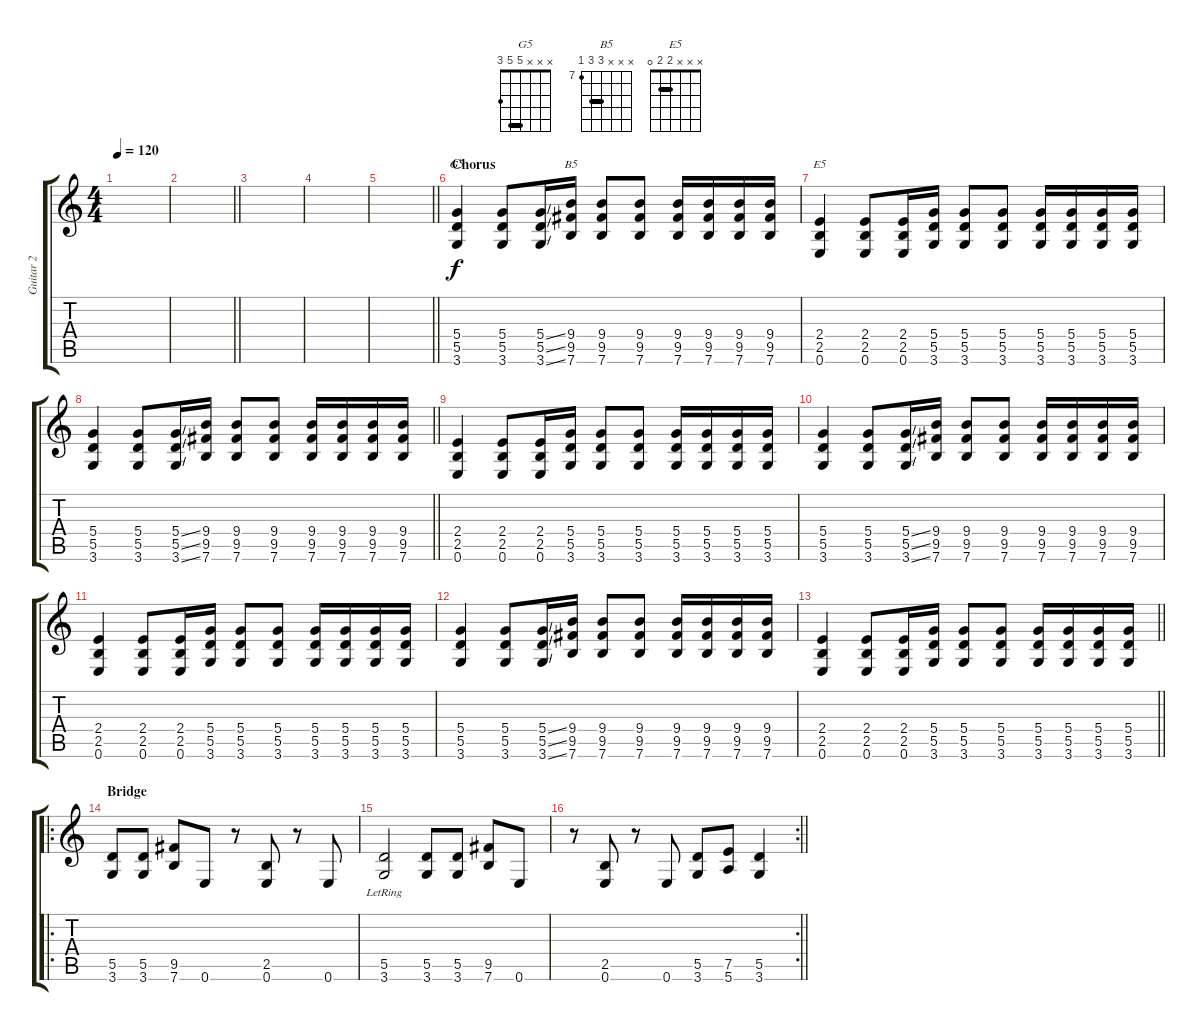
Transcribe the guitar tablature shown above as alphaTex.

\track ("Guitar 2" "Guitar 2") {instrument overdrivenguitar}
\staff {score tabs}
\tuning (E4 B3 G3 D3 A2 E2) {hide}
\chord ("G5" x x x 5 5 3) {barre 5}
\chord ("B5" x x x 9 9 7) {firstfret 7 barre 9}
\chord ("E5" x x x 2 2 0) {barre 2}
\ts (4 4)
\tempo 120
\clef g2
\ks c
|
\barLineRight lightlight
|
|
|
\barLineRight lightlight
|
\section ("" "Chorus")
(5.4 5.5 3.6).4{ch "G5"} (5.4 5.5 3.6).8 (5.4{ss} 5.5{ss} 3.6{ss}).16 (9.4 9.5 7.6).16{ch "B5"} (9.4 9.5 7.6).8 (9.4 9.5 7.6).8 (9.4 9.5 7.6).16 (9.4 9.5 7.6).16 (9.4 9.5 7.6).16 (9.4 9.5 7.6).16 |
(2.4 2.5 0.6).4{ch "E5"} (2.4 2.5 0.6).8 (2.4 2.5 0.6).16 (5.4 5.5 3.6).16 (5.4 5.5 3.6).8 (5.4 5.5 3.6).8 (5.4 5.5 3.6).16 (5.4 5.5 3.6).16 (5.4 5.5 3.6).16 (5.4 5.5 3.6).16 |
\barLineRight lightlight
(5.4 5.5 3.6).4 (5.4 5.5 3.6).8 (5.4{ss} 5.5{ss} 3.6{ss}).16 (9.4 9.5 7.6).16 (9.4 9.5 7.6).8 (9.4 9.5 7.6).8 (9.4 9.5 7.6).16 (9.4 9.5 7.6).16 (9.4 9.5 7.6).16 (9.4 9.5 7.6).16 |
(2.4 2.5 0.6).4 (2.4 2.5 0.6).8 (2.4 2.5 0.6).16 (5.4 5.5 3.6).16 (5.4 5.5 3.6).8 (5.4 5.5 3.6).8 (5.4 5.5 3.6).16 (5.4 5.5 3.6).16 (5.4 5.5 3.6).16 (5.4 5.5 3.6).16 |
(5.4 5.5 3.6).4 (5.4 5.5 3.6).8 (5.4{ss} 5.5{ss} 3.6{ss}).16 (9.4 9.5 7.6).16 (9.4 9.5 7.6).8 (9.4 9.5 7.6).8 (9.4 9.5 7.6).16 (9.4 9.5 7.6).16 (9.4 9.5 7.6).16 (9.4 9.5 7.6).16 |
(2.4 2.5 0.6).4 (2.4 2.5 0.6).8 (2.4 2.5 0.6).16 (5.4 5.5 3.6).16 (5.4 5.5 3.6).8 (5.4 5.5 3.6).8 (5.4 5.5 3.6).16 (5.4 5.5 3.6).16 (5.4 5.5 3.6).16 (5.4 5.5 3.6).16 |
(5.4 5.5 3.6).4 (5.4 5.5 3.6).8 (5.4{ss} 5.5{ss} 3.6{ss}).16 (9.4 9.5 7.6).16 (9.4 9.5 7.6).8 (9.4 9.5 7.6).8 (9.4 9.5 7.6).16 (9.4 9.5 7.6).16 (9.4 9.5 7.6).16 (9.4 9.5 7.6).16 |
\barLineRight lightlight
(2.4 2.5 0.6).4 (2.4 2.5 0.6).8 (2.4 2.5 0.6).16 (5.4 5.5 3.6).16 (5.4 5.5 3.6).8 (5.4 5.5 3.6).8 (5.4 5.5 3.6).16 (5.4 5.5 3.6).16 (5.4 5.5 3.6).16 (5.4 5.5 3.6).16 |
\ro
\section ("" "Bridge")
(5.5 3.6).8 (5.5 3.6).8 (9.5 7.6).8 0.6.8 r.8 (2.5 0.6).8 r.8 0.6.8 |
(5.5{lr} 3.6{lr}).2 (5.5 3.6).8 (5.5 3.6).8 (9.5 7.6).8 0.6.8 |
\rc 2
\barLineRight lightlight
r.8 (2.5 0.6).8 r.8 0.6.8 (5.5 3.6).8 (7.5 5.6).8 (5.5 3.6).4
